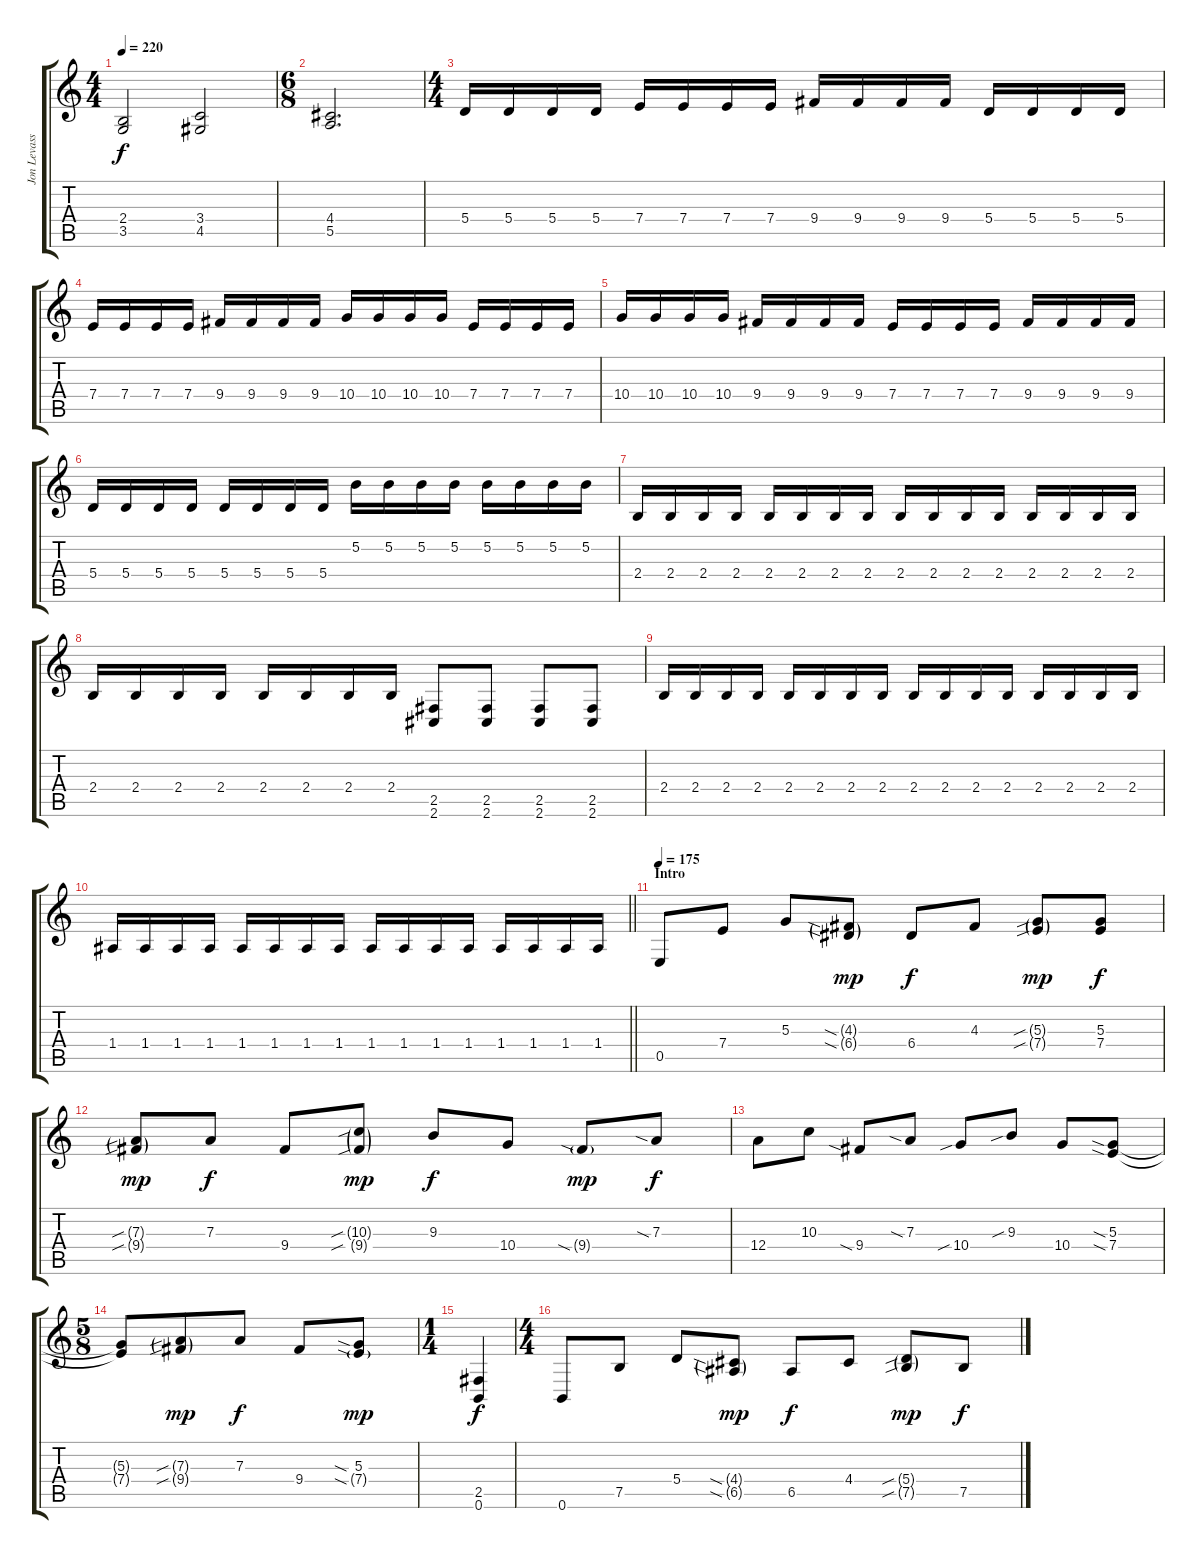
\track ("Jon Levasseur" "Jon Levass") {instrument distortionguitar}
\staff {score tabs}
\tuning (B3 Gb3 D3 A2 E2 B1) {hide}
\ts (4 4)
\tempo 220
\clef g2
\ks c
(2.4 3.5).2{dy f} (3.4 4.5).2 |
\ts (6 8)
(4.4 5.5).2{d} |
\ts (4 4)
5.4.16 5.4.16 5.4.16 5.4.16 7.4.16 7.4.16 7.4.16 7.4.16 9.4.16 9.4.16 9.4.16 9.4.16 5.4.16 5.4.16 5.4.16 5.4.16 |
7.4.16 7.4.16 7.4.16 7.4.16 9.4.16 9.4.16 9.4.16 9.4.16 10.4.16 10.4.16 10.4.16 10.4.16 7.4.16 7.4.16 7.4.16 7.4.16 |
10.4.16 10.4.16 10.4.16 10.4.16 9.4.16 9.4.16 9.4.16 9.4.16 7.4.16 7.4.16 7.4.16 7.4.16 9.4.16 9.4.16 9.4.16 9.4.16 |
5.4.16 5.4.16 5.4.16 5.4.16 5.4.16 5.4.16 5.4.16 5.4.16 5.2.16 5.2.16 5.2.16 5.2.16 5.2.16 5.2.16 5.2.16 5.2.16 |
2.4.16 2.4.16 2.4.16 2.4.16 2.4.16 2.4.16 2.4.16 2.4.16 2.4.16 2.4.16 2.4.16 2.4.16 2.4.16 2.4.16 2.4.16 2.4.16 |
2.4.16 2.4.16 2.4.16 2.4.16 2.4.16 2.4.16 2.4.16 2.4.16 (2.5 2.6).8 (2.5 2.6).8 (2.5 2.6).8 (2.5 2.6).8 |
2.4.16 2.4.16 2.4.16 2.4.16 2.4.16 2.4.16 2.4.16 2.4.16 2.4.16 2.4.16 2.4.16 2.4.16 2.4.16 2.4.16 2.4.16 2.4.16 |
\barLineRight lightlight
1.4.16 1.4.16 1.4.16 1.4.16 1.4.16 1.4.16 1.4.16 1.4.16 1.4.16 1.4.16 1.4.16 1.4.16 1.4.16 1.4.16 1.4.16 1.4.16 |
\section ("" "Intro")
\tempo 175
0.5.8{balance 8 instrument electricguitarjazz} 7.4.8 5.3.8 (4.3{sia g} 6.4{sia g}).8{dy mp} 6.4.8{dy f} 4.3.8 (5.3{sib g} 7.4{sib g}).8{dy mp} (5.3 7.4).8{dy f} |
(7.3{sib g} 9.4{sib g}).8{dy mp} 7.3.8{dy f} 9.4.8 (10.3{sib g} 9.4{sib g}).8{dy mp} 9.3.8{dy f} 10.4.8 9.4{sia g}.8{dy mp} 7.3{sia}.8{dy f} |
12.4.8 10.3.8 9.4{sia}.8 7.3{sia}.8 10.4{sib}.8 9.3{sib}.8 10.4.8 (5.3{sia} 7.4{sia}).8 |
\ts (5 8)
(5.3{t} 7.4{t}).8 (7.3{sib g} 9.4{sib g}).8{dy mp} 7.3.8{dy f} 9.4.8 (5.3{sia} 7.4{sia g}).8{dy mp} |
\ts (1 4)
(2.5 0.6).4{dy f balance 4 instrument distortionguitar} |
\ts (4 4)
0.6.8{balance 8 instrument electricguitarjazz} 7.5.8 5.4.8 (4.4{sia g} 6.5{sia g}).8{dy mp} 6.5.8{dy f} 4.4.8 (5.4{sib g} 7.5{sib g}).8{dy mp} 7.5.8{dy f}
